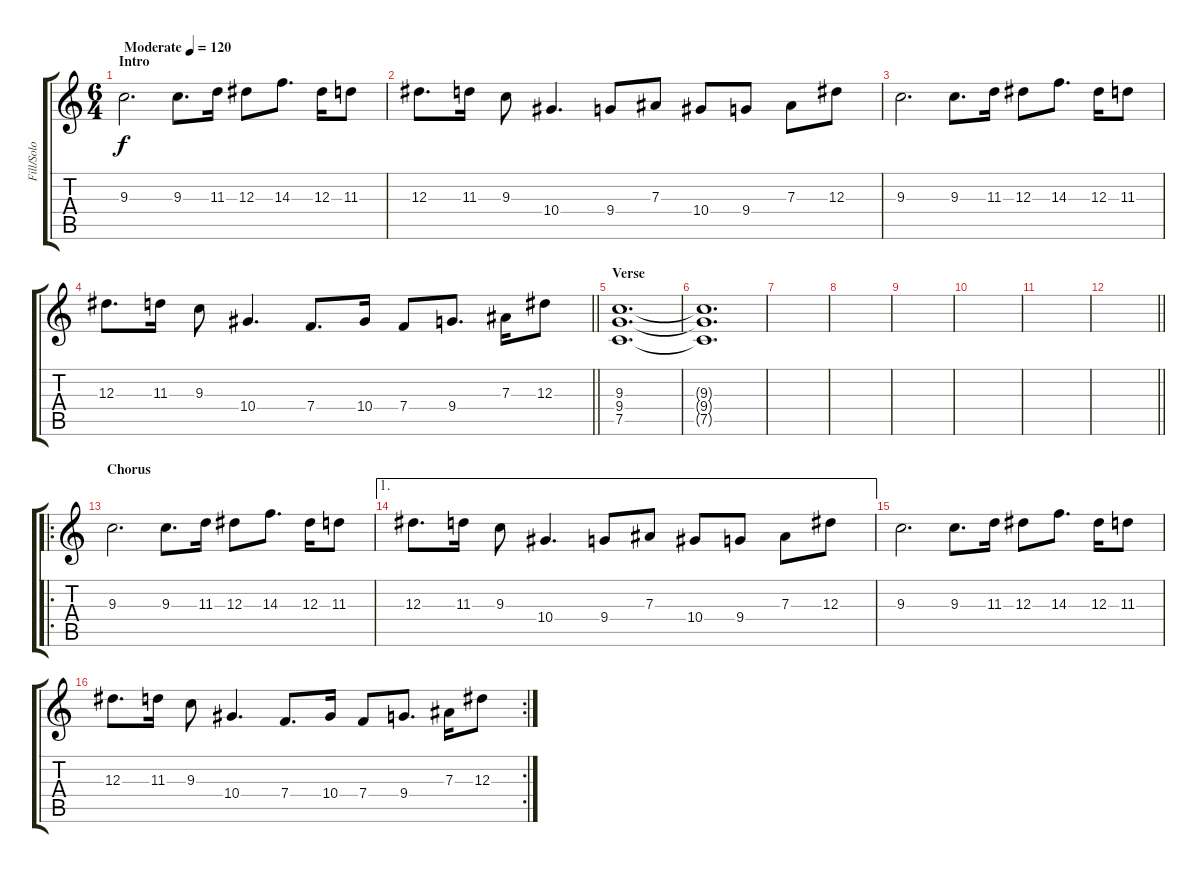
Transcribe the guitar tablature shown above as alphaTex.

\track ("Fill/Solo" "Fill/Solo") {instrument acousticguitarsteel}
\staff {score tabs}
\tuning (C4 G3 Eb3 Bb2 F2 C2) {hide}
\ts (6 4)
\section ("" "Intro")
\tempo (120 "Moderate")
\clef g2
\ks c
9.3.2{d dy f volume 13 instrument acousticguitarsteel} 9.3.8{d} 11.3.16 12.3.8 14.3.8{d} 12.3.16 11.3.8 |
12.3.8{d} 11.3.16 9.3.8 10.4.4{d} 9.4.8 7.3.8 10.4.8 9.4.8 7.3.8 12.3.8 |
9.3.2{d} 9.3.8{d} 11.3.16 12.3.8 14.3.8{d} 12.3.16 11.3.8 |
\barLineRight lightlight
12.3.8{d} 11.3.16 9.3.8 10.4.4{d} 7.4.8{d} 10.4.16 7.4.8 9.4.8{d} 7.3.16 12.3.8 |
\section ("" "Verse")
(9.3 9.4 7.5).1{d volume 0} |
(9.3{t} 9.4{t} 7.5{t}).1{d} |
|
|
|
|
|
\barLineRight lightlight
|
\ro
\section ("" "Chorus")
9.3.2{d volume 13} 9.3.8{d} 11.3.16 12.3.8 14.3.8{d} 12.3.16 11.3.8 |
\ae 1
12.3.8{d} 11.3.16 9.3.8 10.4.4{d} 9.4.8 7.3.8 10.4.8 9.4.8 7.3.8 12.3.8 |
9.3.2{d} 9.3.8{d} 11.3.16 12.3.8 14.3.8{d} 12.3.16 11.3.8 |
\rc 2
12.3.8{d} 11.3.16 9.3.8 10.4.4{d} 7.4.8{d} 10.4.16 7.4.8 9.4.8{d} 7.3.16 12.3.8
